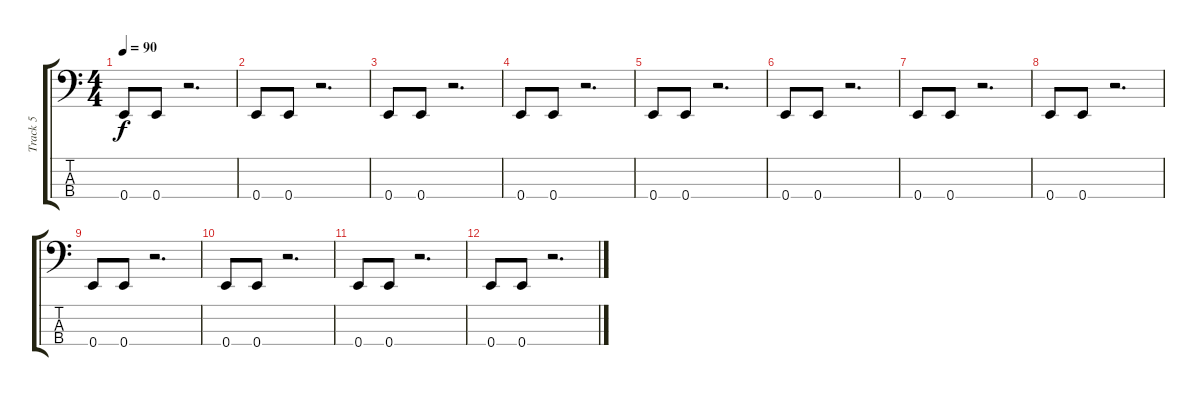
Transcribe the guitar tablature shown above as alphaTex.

\track ("Track 5" "Track 5") {instrument acousticguitarsteel}
\staff {score tabs}
\tuning (G2 D2 A1 E1) {hide}
\ts (4 4)
\tempo 90
\clef f4
\ks c
0.4.8{dy f} 0.4.8 r.2{d} |
0.4.8 0.4.8 r.2{d} |
0.4.8 0.4.8 r.2{d} |
0.4.8 0.4.8 r.2{d} |
0.4.8 0.4.8 r.2{d} |
0.4.8 0.4.8 r.2{d} |
0.4.8 0.4.8 r.2{d} |
0.4.8 0.4.8 r.2{d} |
0.4.8 0.4.8 r.2{d} |
0.4.8 0.4.8 r.2{d} |
0.4.8 0.4.8 r.2{d} |
0.4.8 0.4.8 r.2{d}
